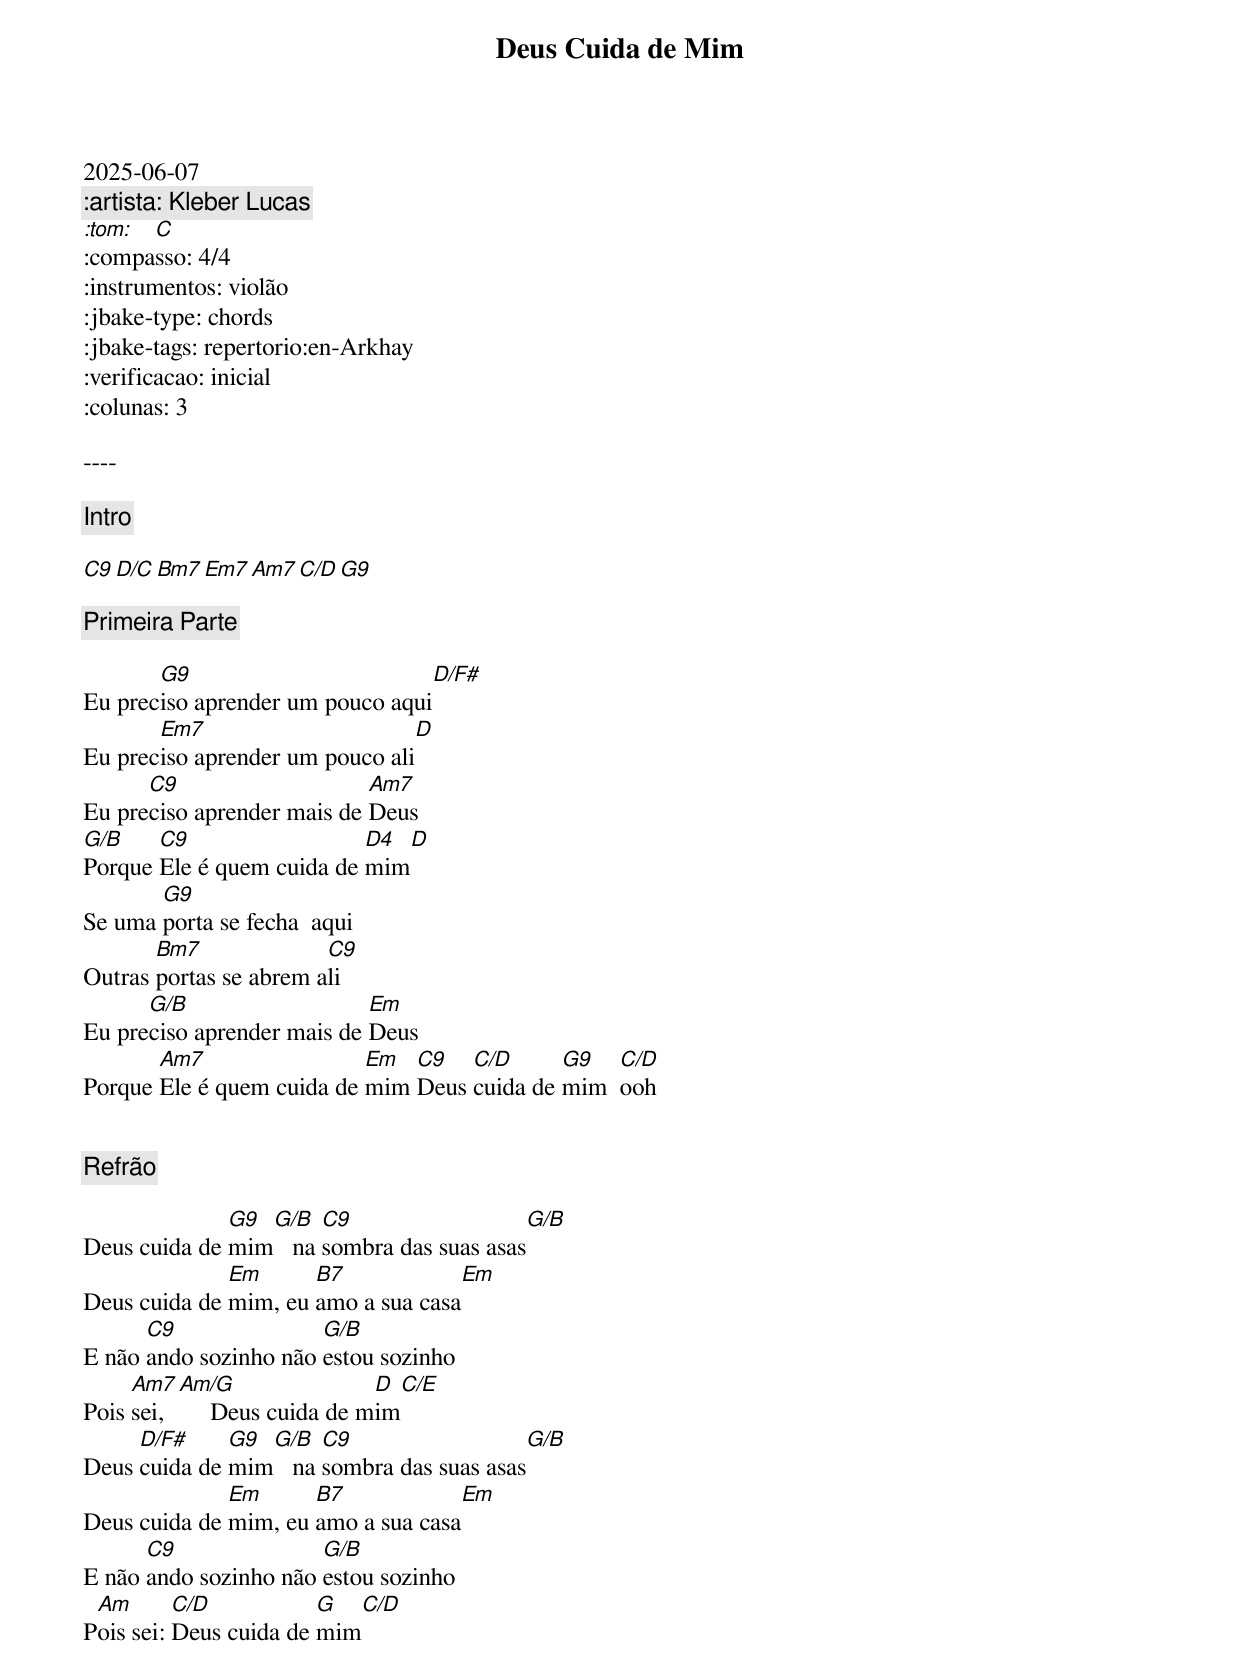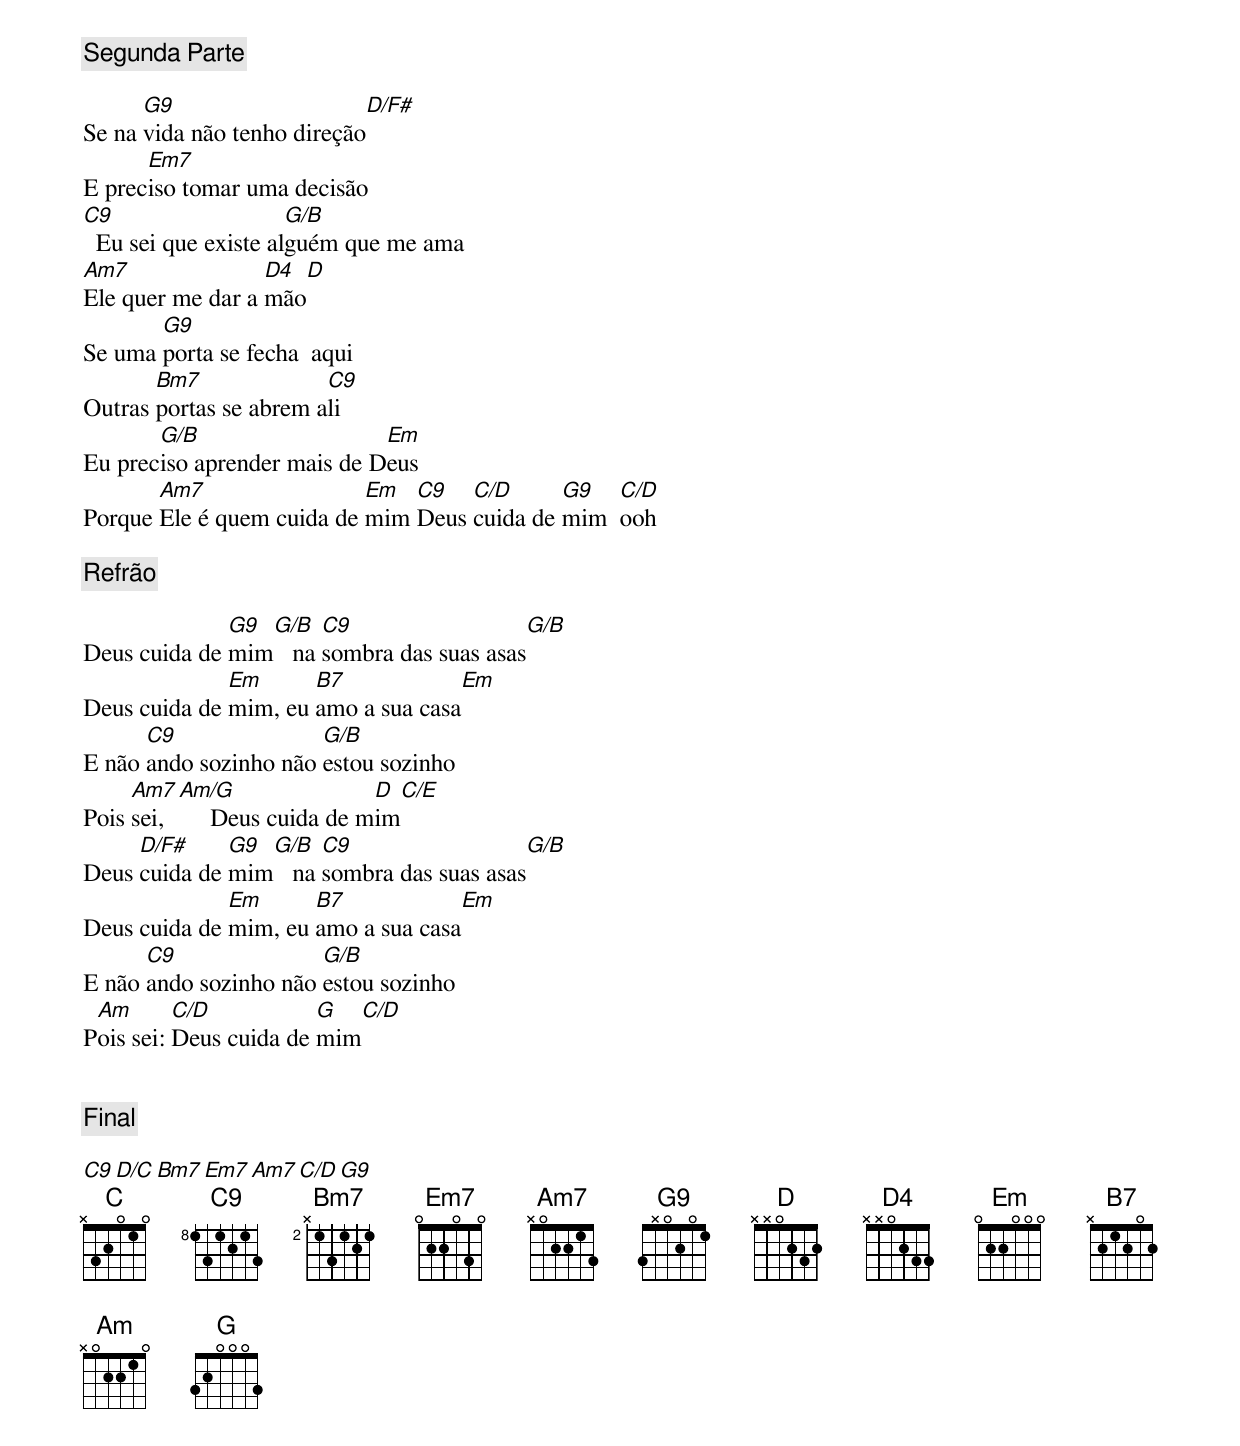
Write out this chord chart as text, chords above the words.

Deus Cuida de Mim
2025-06-07
:artista: Kleber Lucas
:tom: C
:compasso: 4/4
:instrumentos: violão
:jbake-type: chords
:jbake-tags: repertorio:en-Arkhay
:verificacao: inicial
:colunas: 3

----

[Intro]

C9  D/C  Bm7  Em7 Am7  C/D G9

[Primeira Parte]

       G9                        D/F#
Eu preciso aprender um pouco aqui
       Em7                      D
Eu preciso aprender um pouco ali
      C9                    Am7
Eu preciso aprender mais de Deus
G/B    C9                  D4 D
Porque Ele é quem cuida de mim
       G9
Se uma porta se fecha  aqui
       Bm7              C9
Outras portas se abrem ali
      G/B                   Em
Eu preciso aprender mais de Deus
       Am7                 Em  C9   C/D      G9   C/D
Porque Ele é quem cuida de mim Deus cuida de mim  ooh


[Refrão]

              G9 G/B   C9                  G/B
Deus cuida de mim   na sombra das suas asas
              Em      B7            Em
Deus cuida de mim, eu amo a sua casa
      C9               G/B
E não ando sozinho não estou sozinho
     Am7 Am/G                D  C/E
Pois sei,     Deus cuida de mim
     D/F#     G9 G/B   C9                  G/B
Deus cuida de mim   na sombra das suas asas
              Em      B7            Em
Deus cuida de mim, eu amo a sua casa
      C9               G/B
E não ando sozinho não estou sozinho
 Am       C/D           G  C/D
Pois sei: Deus cuida de mim

[Segunda Parte]

      G9                    D/F#
Se na vida não tenho direção
      Em7
E preciso tomar uma decisão
C9                    G/B
  Eu sei que existe alguém que me ama
Am7               D4 D
Ele quer me dar a mão
       G9
Se uma porta se fecha  aqui
       Bm7              C9
Outras portas se abrem ali
       G/B                   Em
Eu preciso aprender mais de Deus
       Am7                 Em  C9   C/D      G9   C/D
Porque Ele é quem cuida de mim Deus cuida de mim  ooh

[Refrão]

              G9 G/B   C9                  G/B
Deus cuida de mim   na sombra das suas asas
              Em      B7            Em
Deus cuida de mim, eu amo a sua casa
      C9               G/B
E não ando sozinho não estou sozinho
     Am7 Am/G                D  C/E
Pois sei,     Deus cuida de mim
     D/F#     G9 G/B   C9                  G/B
Deus cuida de mim   na sombra das suas asas
              Em      B7            Em
Deus cuida de mim, eu amo a sua casa
      C9               G/B
E não ando sozinho não estou sozinho
 Am       C/D           G  C/D
Pois sei: Deus cuida de mim


[Final]

C9  D/C  Bm7  Em7 Am7  C/D G9
